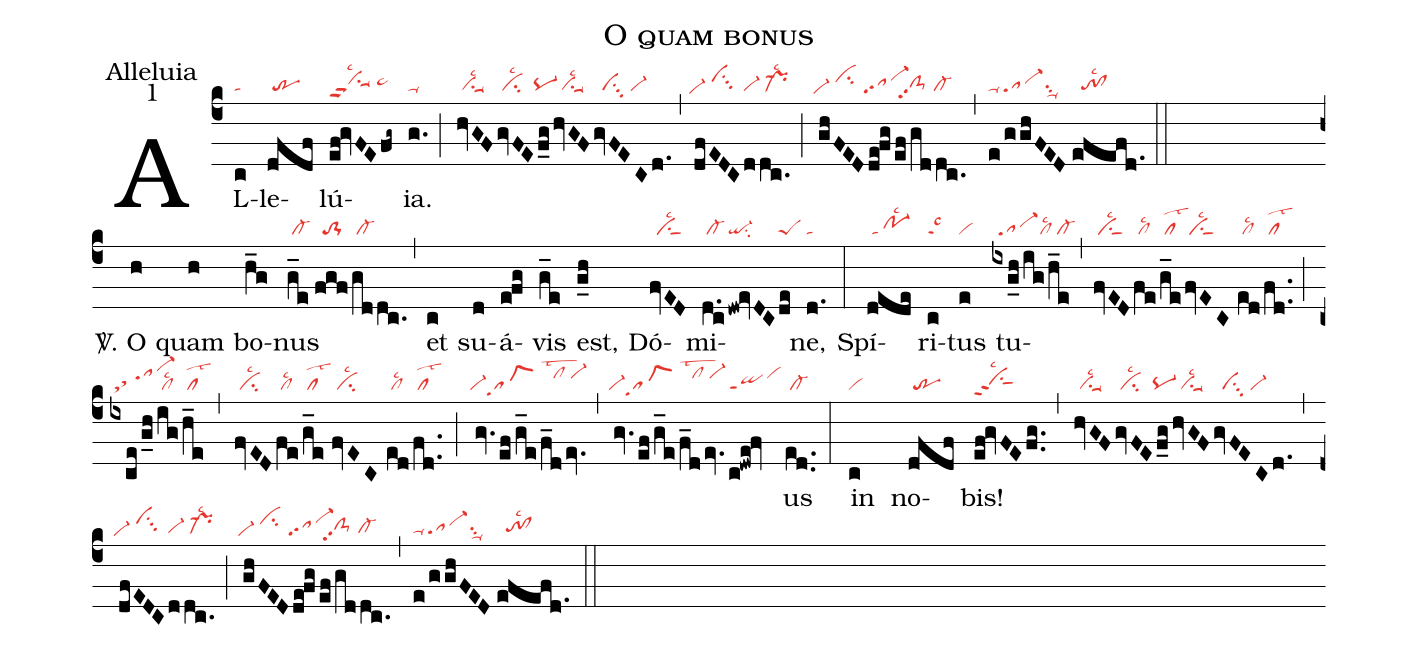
name:O quam bonus;
office-part:Alleluia;
mode:1;
nabc-lines:1;
%%
(c4) AL(c|ta)le(dfdf|/tr)lú(ef!gvFEfg~|vihhsu1suu1ppu2lsc2/pe~hh){ia}.(g.|ta-) (;)
(hvGF|/visu1suu1lsc2|/gvFE|/cilsc2|/f_g|`pq-|hvGF|//visu1suu1lsc2|/gvFECd.|//visu3/vi-) (,)
(dfEDC|`vi-he/vihisu3|/ddc.|vi-/pr-lsc2) (;)
(ghFED|`vi-he/vihisu2|de!fg|`sa-hgpp1|/ef/gddc.|/clS-hgpp2/cl-) (,) (e|ta-|/gghFED|sa-su2``ta-hd|//efefd.|//to!cllsc2) (::Z)

<sp>V/</sp>. O(h) quam(h) bo(h_g)nus(g_e|/cl-|//fgf|//to-1|/gddc.|/cl-) (,)
et(c) su(d)á(e!fg)vis(g_e) est,(g_h) Dó(fvED|//ciSlsc2)mi(d.c|/cl-|!dw!evDC|qi-su2|/de|peS)ne,(d.|ta) (:)
Spí(dede|/ta/po-1hhlsc2)ri(c|talsc3)tus(e|vi)
tu(ixg_h/ig/h_e|//sa-cllsc2/cl-)(,)
(fvED|/ciSlsc2|/fe|/cllsc2|/g_e|/cllst2|/fvEC|/ciSlsc2|/!ed|/cllsc2|/fd..|/cllst2)(;)
(ixce|/ststhh|!g_h|`sa-hj|/ig|/cllsc2|/h_e|/cllst2)(,)(fvED|/cilsc2|/fe|/cllsc2|/g_e|/cllst2|//fvEC|/cilsc2|/!ed|/cllsc2|/fd..|/cllst2)(;)
(gv.|`vi-|ef/g_e|```sahd!clS1hd|/f_d|clhjlstw2|/ev.|/vi-hj)(,)
(gv.|`vi-|ef/g_e|```sahd!clS1hd|/f_d|clhjlstw2|/ev.|/vi-hj|/c!dwe!fv|qippt1vihj)us(ed..|/cl-) (:)

in(c|vi) no(dfdf|/tr)bis!(ef!gvFE/fg..|vihhppt2su1sut1lsc2) (,)
(hvGF|/visu1suu1lsc2|/gvFE|/cilsc2|/f_g|`pq-|hvGF|//visu1suu1lsc2|/gvFECd.|//visu3/vi-) (,)
(dfEDC|`vi-he/vihisu3|/ddc.|vi-/pr-lsc2) (;)
(ghFED|`vi-he/vihisu2|de!fg|`sa-hgpp1|/ef/gddc.|/clS-hgpp2/cl-) (,) (e|ta-|/gghFED|sa-su2``ta-hd|//efefd.|//to!cllsc2) (::)
